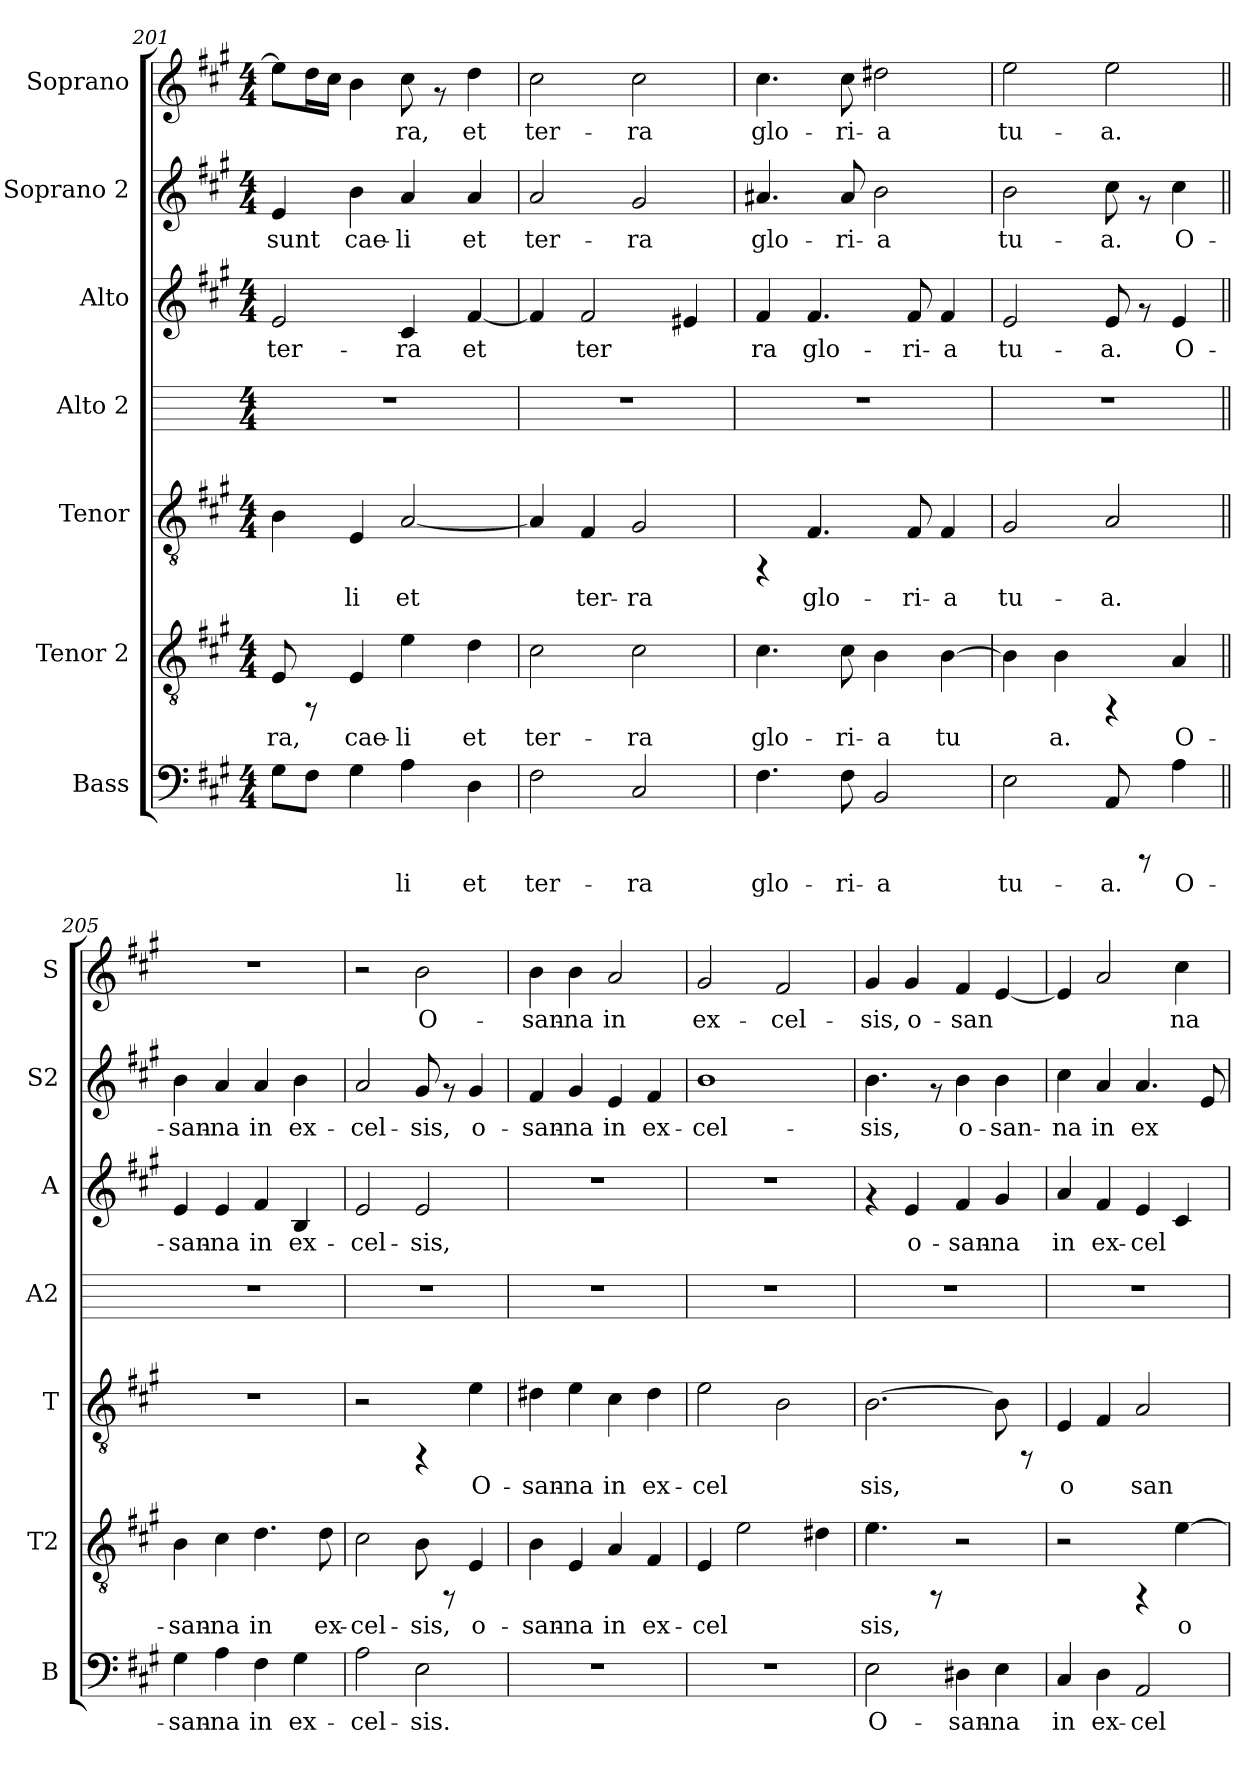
**kern	**text	**kern	**text	**kern	**text	**kern	**kern	**text	**kern	**text	**kern	**text
*part7	*part7	*part6	*part6	*part5	*part5	*part4	*part3	*part3	*part2	*part2	*part1	*part1
*staff7	*staff7	*staff6	*staff6	*staff5	*staff5	*staff4	*staff3	*staff3	*staff2	*staff2	*staff1	*staff1
*I"Bass	*	*I"Tenor 2	*	*I"Tenor	*	*I"Alto 2	*I"Alto	*	*I"Soprano 2	*	*I"Soprano	*
*I'B	*	*I'T2	*	*I'T	*	*I'A2	*I'A	*	*I'S2	*	*I'S	*
*clefF4	*	*clefGv2	*	*clefGv2	*	*	*clefG2	*	*clefG2	*	*clefG2	*
*k[f#c#g#]	*	*k[f#c#g#]	*	*k[f#c#g#]	*	*k[]	*k[f#c#g#]	*	*k[f#c#g#]	*	*k[f#c#g#]	*
*A:	*	*A:	*	*A:	*	*C:	*A:	*	*A:	*	*A:	*
*M4/4	*	*M4/4	*	*M4/4	*	*M4/4	*M4/4	*	*M4/4	*	*M4/4	*
=201	=201	=201	=201	=201	=201	=201	=201	=201	=201	=201	=201	=201
!	!LO:LY:b:cj	!	!LO:LY:b:cj	!	!LO:LY:b:cj	!	!	!LO:LY:b:cj	!	!LO:LY:b:cj	!	!LO:LY:b:cj
8G#\L	--	8E/	-ra,	4B\	--	1r	2e/	ter-	4e/	sunt	8ee\L]	--
!	!LO:LY:b:cj	!	!	!	!	!	!	!	!	!	!	!LO:LY:b:cj
8F#\J	--	8rFF	.	.	.	.	.	.	.	.	16dd\	--
!	!	!	!	!	!	!	!	!	!	!	!	!LO:LY:b:cj
.	.	.	.	.	.	.	.	.	.	.	16cc#\J	--
!	!LO:LY:b:cj	!	!LO:LY:b:cj	!	!LO:LY:b:cj	!	!	!	!	!LO:LY:b:cj	!	!LO:LY:b:cj
4G#\	--	4E/	cae-	4E/	-li	.	.	.	4b\	cae-	4b\	--
!	!LO:LY:b:cj	!	!LO:LY:b:cj	!	!LO:LY:b:cj	!	!	!LO:LY:b:cj	!	!LO:LY:b:cj	!	!LO:LY:b:cj
4A\	-li	4e\	-li	[<2A/	et-	.	4c#/	-ra	4a/	-li	8cc#\	-ra,
.	.	.	.	.	.	.	.	.	.	.	8rf	.
!	!LO:LY:b:cj	!	!LO:LY:b:cj	!	!	!	!	!LO:LY:b:cj	!	!LO:LY:b:cj	!	!LO:LY:b:cj
4D\	et	4d\	et	.	.	.	[<4f#/	et	4a/	et	4dd\	et
=202	=202	=202	=202	=202	=202	=202	=202	=202	=202	=202	=202	=202
!	!LO:LY:b:cj	!	!LO:LY:b:cj	!	!LO:LY:b:cj	!	!	!LO:LY:b:cj	!	!LO:LY:b:cj	!	!LO:LY:b:cj
2F#\	ter-	2c#\	ter-	4A/]	--	1r	4f#/]	.	2a/	ter-	2cc#\	ter-
!	!	!	!	!	!LO:LY:b:cj	!	!	!LO:LY:b:cj	!	!	!	!
.	.	.	.	4F#/	-ter-	.	2f#/	ter-	.	.	.	.
!	!LO:LY:b:cj	!	!LO:LY:b:cj	!	!LO:LY:b:cj	!	!	!	!	!LO:LY:b:cj	!	!LO:LY:b:cj
2C#/	-ra	2c#\	-ra	2G#/	-ra	.	.	.	2g#/	-ra	2cc#\	-ra
!	!	!	!	!	!	!	!	!LO:LY:b:cj	!	!	!	!
.	.	.	.	.	.	.	4e#X/	--	.	.	.	.
=203	=203	=203	=203	=203	=203	=203	=203	=203	=203	=203	=203	=203
!	!LO:LY:b:cj	!	!LO:LY:b:cj	!	!	!	!	!LO:LY:b:cj	!	!LO:LY:b:cj	!	!LO:LY:b:cj
4.F#\	glo-	4.c#\	glo-	4rFF	.	1r	4f#/	-ra	4.a#X/	glo-	4.cc#\	glo-
!	!	!	!	!	!LO:LY:b:cj	!	!	!LO:LY:b:cj	!	!	!	!
.	.	.	.	4.F#/	glo-	.	4.f#/	glo-	.	.	.	.
!	!LO:LY:b:cj	!	!LO:LY:b:cj	!	!	!	!	!	!	!LO:LY:b:cj	!	!LO:LY:b:cj
8F#\	-ri-	8c#\	-ri-	.	.	.	.	.	8a#/	-ri-	8cc#\	-ri-
!	!LO:LY:b:cj	!	!LO:LY:b:cj	!	!	!	!	!	!	!LO:LY:b:cj	!	!LO:LY:b:cj
2BB/	-a	4B\	-a	.	.	.	.	.	2b\	-a	2dd#X\	-a
!	!	!	!	!	!LO:LY:b:cj	!	!	!LO:LY:b:cj	!	!	!	!
.	.	.	.	8F#/	-ri-	.	8f#/	-ri-	.	.	.	.
!	!	!	!LO:LY:b:cj	!	!LO:LY:b:cj	!	!	!LO:LY:b:cj	!	!	!	!
.	.	[>4B\	tu-	4F#/	-a	.	4f#/	-a	.	.	.	.
=204	=204	=204	=204	=204	=204	=204	=204	=204	=204	=204	=204	=204
!	!LO:LY:b:cj	!	!LO:LY:b:cj	!	!LO:LY:b:cj	!	!	!LO:LY:b:cj	!	!LO:LY:b:cj	!	!LO:LY:b:cj
2E\	tu-	4B\]	--	2G#/	tu-	1r	2e/	tu-	2b\	tu-	2ee\	tu-
!	!	!	!LO:LY:b:cj	!	!	!	!	!	!	!	!	!
.	.	4B\	-a.	.	.	.	.	.	.	.	.	.
!	!LO:LY:b:cj	!	!	!	!LO:LY:b:cj	!	!	!LO:LY:b:cj	!	!LO:LY:b:cj	!	!LO:LY:b:cj
8AA/	-a.	4rFF	.	2A/	-a.	.	8e/	-a.	8cc#\	-a.	2ee\	-a.
8rCCC	.	.	.	.	.	.	8rf	.	8rf	.	.	.
!	!LO:LY:b:cj	!	!LO:LY:b:cj	!	!	!	!	!LO:LY:b:cj	!	!LO:LY:b:cj	!	!
4A\	O-	4A/	O-	.	.	.	4e/	O-	4cc#\	O-	.	.
=205||	=205||	=205||	=205||	=205||	=205||	=205||	=205||	=205||	=205||	=205||	=205||	=205||
!	!LO:LY:b:cj	!	!LO:LY:b:cj	!	!	!	!	!LO:LY:b:cj	!	!LO:LY:b:cj	!	!
4G#\	-san-	4B\	-san-	1r	.	1r	4e/	-san-	4b\	-san-	1r	.
!	!LO:LY:b:cj	!	!LO:LY:b:cj	!	!	!	!	!LO:LY:b:cj	!	!LO:LY:b:cj	!	!
4A\	-na	4c#\	-na	.	.	.	4e/	-na	4a/	-na	.	.
!	!LO:LY:b:cj	!	!LO:LY:b:cj	!	!	!	!	!LO:LY:b:cj	!	!LO:LY:b:cj	!	!
4F#\	in	4.d\	in	.	.	.	4f#/	in	4a/	in	.	.
!	!LO:LY:b:cj	!	!	!	!	!	!	!LO:LY:b:cj	!	!LO:LY:b:cj	!	!
4G#\	ex-	.	.	.	.	.	4B/	ex-	4b\	ex-	.	.
!	!	!	!LO:LY:b:cj	!	!	!	!	!	!	!	!	!
.	.	8d\	ex-	.	.	.	.	.	.	.	.	.
=206	=206	=206	=206	=206	=206	=206	=206	=206	=206	=206	=206	=206
!	!LO:LY:b:cj	!	!LO:LY:b:cj	!	!	!	!	!LO:LY:b:cj	!	!LO:LY:b:cj	!	!
2A\	-cel-	2c#\	-cel-	2r	.	1r	2e/	-cel-	2a/	-cel-	2r	.
!	!LO:LY:b:cj	!	!LO:LY:b:cj	!	!	!	!	!LO:LY:b:cj	!	!LO:LY:b:cj	!	!LO:LY:b:cj
2E\	-sis.	8B\	-sis,	4rFF	.	.	2e/	-sis,	8g#/	-sis,	2b\	O-
.	.	8rFF	.	.	.	.	.	.	8rf	.	.	.
!	!	!	!LO:LY:b:cj	!	!LO:LY:b:cj	!	!	!	!	!LO:LY:b:cj	!	!
.	.	4E/	o-	4e\	O-	.	.	.	4g#/	o-	.	.
!!LO:LB:g=z
=207	=207	=207	=207	=207	=207	=207	=207	=207	=207	=207	=207	=207
!	!	!	!LO:LY:b:cj	!	!LO:LY:b:cj	!	!	!	!	!LO:LY:b:cj	!	!LO:LY:b:cj
1r	.	4B\	-san-	4d#X\	-san-	1r	1r	.	4f#/	-san-	4b\	-san-
!	!	!	!LO:LY:b:cj	!	!LO:LY:b:cj	!	!	!	!	!LO:LY:b:cj	!	!LO:LY:b:cj
.	.	4E/	-na	4e\	-na	.	.	.	4g#/	-na	4b\	-na
!	!	!	!LO:LY:b:cj	!	!LO:LY:b:cj	!	!	!	!	!LO:LY:b:cj	!	!LO:LY:b:cj
.	.	4A/	in	4c#\	in	.	.	.	4e/	in	2a/	in
!	!	!	!LO:LY:b:cj	!	!LO:LY:b:cj	!	!	!	!	!LO:LY:b:cj	!	!
.	.	4F#/	ex-	4d#\	ex-	.	.	.	4f#/	ex-	.	.
=208	=208	=208	=208	=208	=208	=208	=208	=208	=208	=208	=208	=208
!	!	!	!LO:LY:b:cj	!	!LO:LY:b:cj	!	!	!	!	!LO:LY:b:cj	!	!LO:LY:b:cj
1r	.	4E/	-cel-	2e\	-cel-	1r	1r	.	1b	-cel-	2g#/	ex-
!	!	!	!LO:LY:b:cj	!	!	!	!	!	!	!	!	!
.	.	2e\	--	.	.	.	.	.	.	.	.	.
!	!	!	!	!	!LO:LY:b:cj	!	!	!	!	!	!	!LO:LY:b:cj
.	.	.	.	2B\	--	.	.	.	.	.	2f#/	-cel-
!	!	!	!LO:LY:b:cj	!	!	!	!	!	!	!	!	!
.	.	4d#X\	--	.	.	.	.	.	.	.	.	.
=209	=209	=209	=209	=209	=209	=209	=209	=209	=209	=209	=209	=209
!	!LO:LY:b:cj	!	!LO:LY:b:cj	!	!LO:LY:b:cj	!	!	!	!	!LO:LY:b:cj	!	!LO:LY:b:cj
2E\	O-	4.e\	-sis,	[>2.B\	-sis,	1r	4rf	.	4.b\	-sis,	4g#/	-sis,
!	!	!	!	!	!	!	!	!LO:LY:b:cj	!	!	!	!LO:LY:b:cj
.	.	.	.	.	.	.	4e/	o-	.	.	4g#/	o-
.	.	8rFF	.	.	.	.	.	.	8rf	.	.	.
!	!LO:LY:b:cj	!	!	!	!	!	!	!LO:LY:b:cj	!	!LO:LY:b:cj	!	!LO:LY:b:cj
4D#X\	-san-	2r	.	.	.	.	4f#/	-san-	4b\	o-	4f#/	-san-
!	!LO:LY:b:cj	!	!	!	!LO:LY:b:cj	!	!	!LO:LY:b:cj	!	!LO:LY:b:cj	!	!LO:LY:b:cj
4E\	-na	.	.	8B\]	.	.	4g#/	-na	4b\	-san-	[<4e/	--
.	.	.	.	8rFF	.	.	.	.	.	.	.	.
=210	=210	=210	=210	=210	=210	=210	=210	=210	=210	=210	=210	=210
!	!LO:LY:b:cj	!	!	!	!LO:LY:b:cj	!	!	!LO:LY:b:cj	!	!LO:LY:b:cj	!	!LO:LY:b:cj
4C#/	in	2r	.	4E/	o-	1r	4a/	in	4cc#\	-na	4e/]	--
!	!LO:LY:b:cj	!	!	!	!LO:LY:b:cj	!	!	!LO:LY:b:cj	!	!LO:LY:b:cj	!	!LO:LY:b:cj
4D\	ex-	.	.	4F#/	--	.	4f#/	ex-	4a/	in	2a/	--
!	!LO:LY:b:cj	!	!	!	!LO:LY:b:cj	!	!	!LO:LY:b:cj	!	!LO:LY:b:cj	!	!
2AA/	-cel-	4rFF	.	2A/	-san-	.	4e/	-cel-	4.a/	ex-	.	.
!	!	!	!LO:LY:b:cj	!	!	!	!	!LO:LY:b:cj	!	!	!	!LO:LY:b:cj
.	.	[>4e\	o-	.	.	.	4c#/	--	.	.	4cc#\	-na
!	!	!	!	!	!	!	!	!	!	!LO:LY:b:cj	!	!
.	.	.	.	.	.	.	.	.	8e/	--	.	.
=	=	=	=	=	=	=	=	=	=	=	=	=
*-	*-	*-	*-	*-	*-	*-	*-	*-	*-	*-	*-	*-
